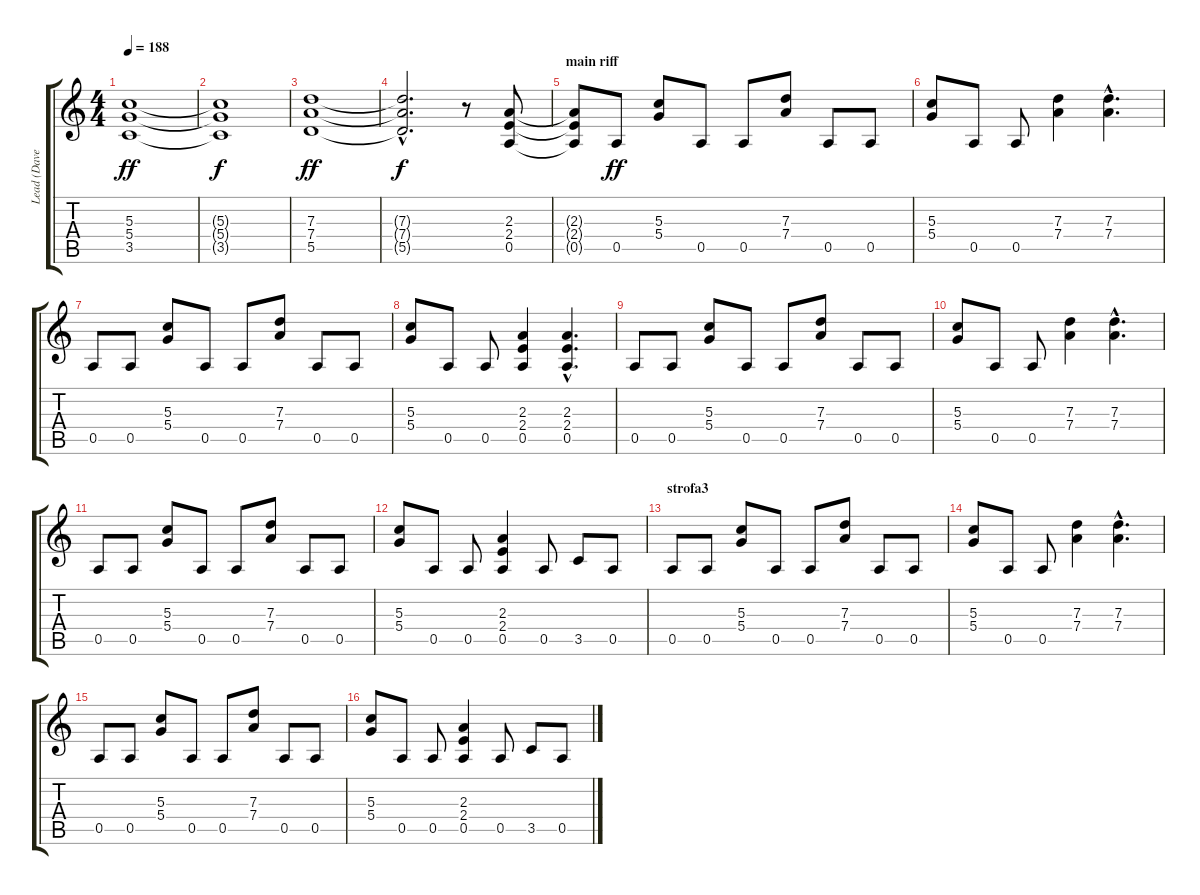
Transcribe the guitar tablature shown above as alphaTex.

\track ("Lead (Dave)" "Lead (Dave") {instrument distortionguitar}
\staff {score tabs}
\tuning (E4 B3 G3 D3 A2 E2) {hide}
\ts (4 4)
\tempo 188
\clef g2
\ks c
(5.3 5.4 3.5).1{dy ff} |
(5.3{t} 5.4{t} 3.5{t}).1{dy f} |
(7.3 7.4 5.5).1{dy ff} |
(7.3{hac t} 7.4{hac t} 5.5{hac t}).2{d dy f} r.8 (2.3 2.4 0.5).8 |
\section ("" "main riff")
(2.3{t} 2.4{t} 0.5{t}).8 0.5.8{dy ff} (5.3 5.4).8 0.5.8 0.5.8 (7.3 7.4).8 0.5.8 0.5.8 |
(5.3 5.4).8 0.5.8 0.5.8 (7.3 7.4).4 (7.3{hac} 7.4{hac}).4{d} |
0.5.8 0.5.8 (5.3 5.4).8 0.5.8 0.5.8 (7.3 7.4).8 0.5.8 0.5.8 |
(5.3 5.4).8 0.5.8 0.5.8 (2.3 2.4 0.5).4 (2.3{hac} 2.4{hac} 0.5{hac}).4{d} |
0.5.8 0.5.8 (5.3 5.4).8 0.5.8 0.5.8 (7.3 7.4).8 0.5.8 0.5.8 |
(5.3 5.4).8 0.5.8 0.5.8 (7.3 7.4).4 (7.3{hac} 7.4{hac}).4{d} |
0.5.8 0.5.8 (5.3 5.4).8 0.5.8 0.5.8 (7.3 7.4).8 0.5.8 0.5.8 |
(5.3 5.4).8 0.5.8 0.5.8 (2.3 2.4 0.5).4 0.5.8 3.5.8 0.5.8 |
\section ("" "strofa3")
0.5.8 0.5.8 (5.3 5.4).8 0.5.8 0.5.8 (7.3 7.4).8 0.5.8 0.5.8 |
(5.3 5.4).8 0.5.8 0.5.8 (7.3 7.4).4 (7.3{hac} 7.4{hac}).4{d} |
0.5.8 0.5.8 (5.3 5.4).8 0.5.8 0.5.8 (7.3 7.4).8 0.5.8 0.5.8 |
(5.3 5.4).8 0.5.8 0.5.8 (2.3 2.4 0.5).4 0.5.8 3.5.8 0.5.8
